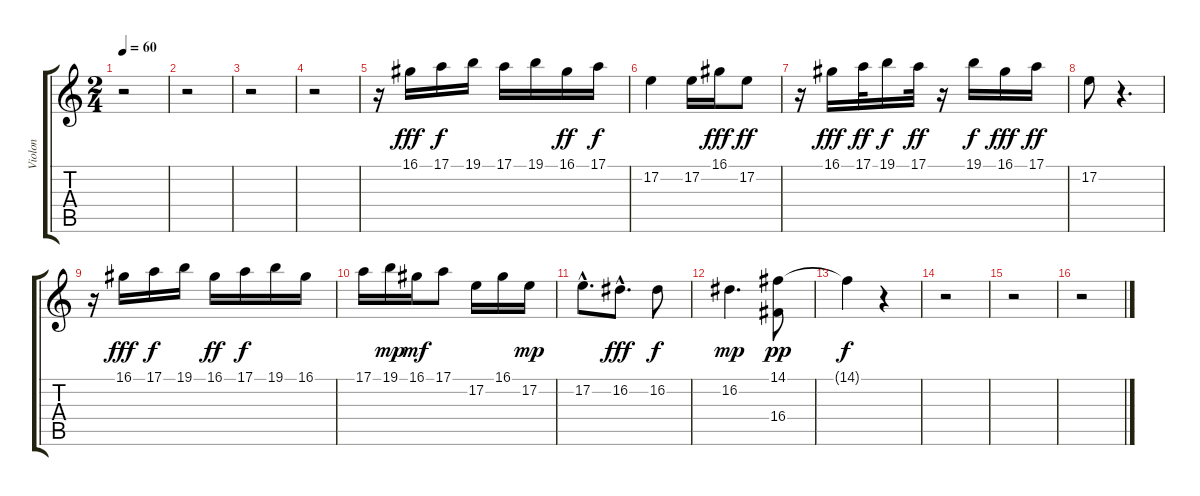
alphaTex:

\track ("Violon" "Violon") {instrument stringensemble2}
\staff {score tabs}
\tuning (E4 B3 G3 D3 A2 E2) {hide}
\ts (2 4)
\tempo 60
\clef g2
\ks c
r.2{dy mf} |
r.2 |
r.2 |
r.2 |
r.16 16.1.16{dy fff} 17.1.16{dy f} 19.1.16 17.1.16 19.1.16 16.1.16{dy ff} 17.1.16{dy f} |
17.2.4 17.2.16 16.1.16{dy fff} 17.2.8{dy ff} |
r.16 16.1.16{dy fff} 17.1.32{dy ff} 19.1.16{dy f} 17.1.32{dy ff} r.16 19.1.16{dy f} 16.1.16{dy fff} 17.1.16{dy ff} |
17.2.8 r.4{d} |
r.16 16.1.16{dy fff} 17.1.16{dy f} 19.1.16 16.1.16{dy ff} 17.1.16{dy f} 19.1.16 16.1.16 |
17.1.16 19.1.16{dy mp} 16.1.16{dy mf} 17.1.8 17.2.16 16.1.16 17.2.16{dy mp} |
17.2{hac}.8{d} 16.2{hac}.8{d dy fff} 16.2.8{dy f} |
16.2.4{d dy mp} (14.1 16.4).8{dy pp} |
14.1{t}.4{dy f} r.4 |
r.2 |
r.2 |
r.2
